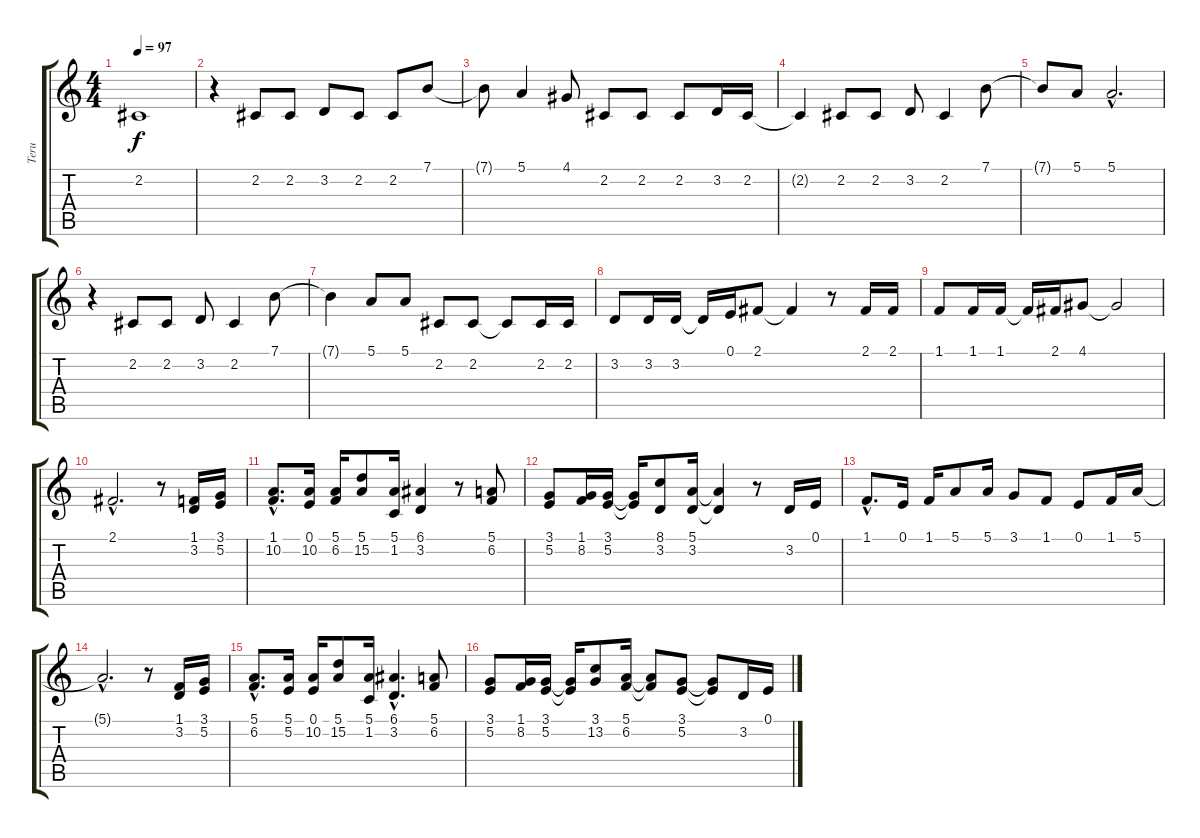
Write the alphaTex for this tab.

\track ("Teru" "Teru") {instrument voiceoohs}
\staff {score tabs}
\tuning (E4 B3 G3 D3 A2 E2) {hide}
\ts (4 4)
\tempo 97
\clef g2
\ks c
2.2.1{dy f} |
r.4 2.2.8 2.2.8 3.2.8 2.2.8 2.2.8 7.1.8 |
7.1{t}.8 5.1.4 4.1.8 2.2.8 2.2.8 2.2.8 3.2.16 2.2.16 |
2.2{t}.4 2.2.8 2.2.8 3.2.8 2.2.4 7.1.8 |
7.1{t}.8 5.1.8 5.1{hac}.2{d} |
r.4 2.2.8 2.2.8 3.2.8 2.2.4 7.1.8 |
7.1{t}.4 5.1.8 5.1.8 2.2.8 2.2.8 2.2{t}.8 2.2.16 2.2.16 |
3.2.8 3.2.16 3.2.16 3.2{t}.16 0.1.16 2.1.8 2.1{t}.4 r.8 2.1.16 2.1.16 |
1.1.8 1.1.16 1.1.16 1.1{t}.16 2.1.16 4.1.8 4.1{t}.2 |
2.1{hac}.2{d} r.8 (1.1 3.2).16 (3.1 5.2).16 |
(1.1{hac} 10.2{hac}).8{d} (0.1 10.2).16 (5.1 6.2).16 (5.1 15.2).8 (5.1 1.2).16 (6.1 3.2).4 r.8 (5.1 6.2).8 |
(3.1 5.2).8 (1.1 8.2).16 (3.1 5.2).16 (3.1{t} 5.2{t}).16 (8.1 3.2).8 (5.1 3.2).16 (5.1{t} 3.2{t}).4 r.8 3.2.16 0.1.16 |
1.1{hac}.8{d} 0.1.16 1.1.16 5.1.8 5.1.16 3.1.8 1.1.8 0.1.8 1.1.16 5.1.16 |
5.1{hac t}.2{d} r.8 (1.1 3.2).16 (3.1 5.2).16 |
(5.1{hac} 6.2{hac}).8{d} (5.1 5.2).16 (0.1 10.2).16 (5.1 15.2).8 (5.1 1.2).16 (6.1{hac} 3.2{hac}).4{d} (5.1 6.2).8 |
(3.1 5.2).8 (1.1 8.2).16 (3.1 5.2).16 (3.1{t} 5.2{t}).16 (3.1 13.2).8 (5.1 6.2).16 (5.1{t} 6.2{t}).8 (3.1 5.2).8 (3.1{t} 5.2{t}).8 3.2.16 0.1.16
